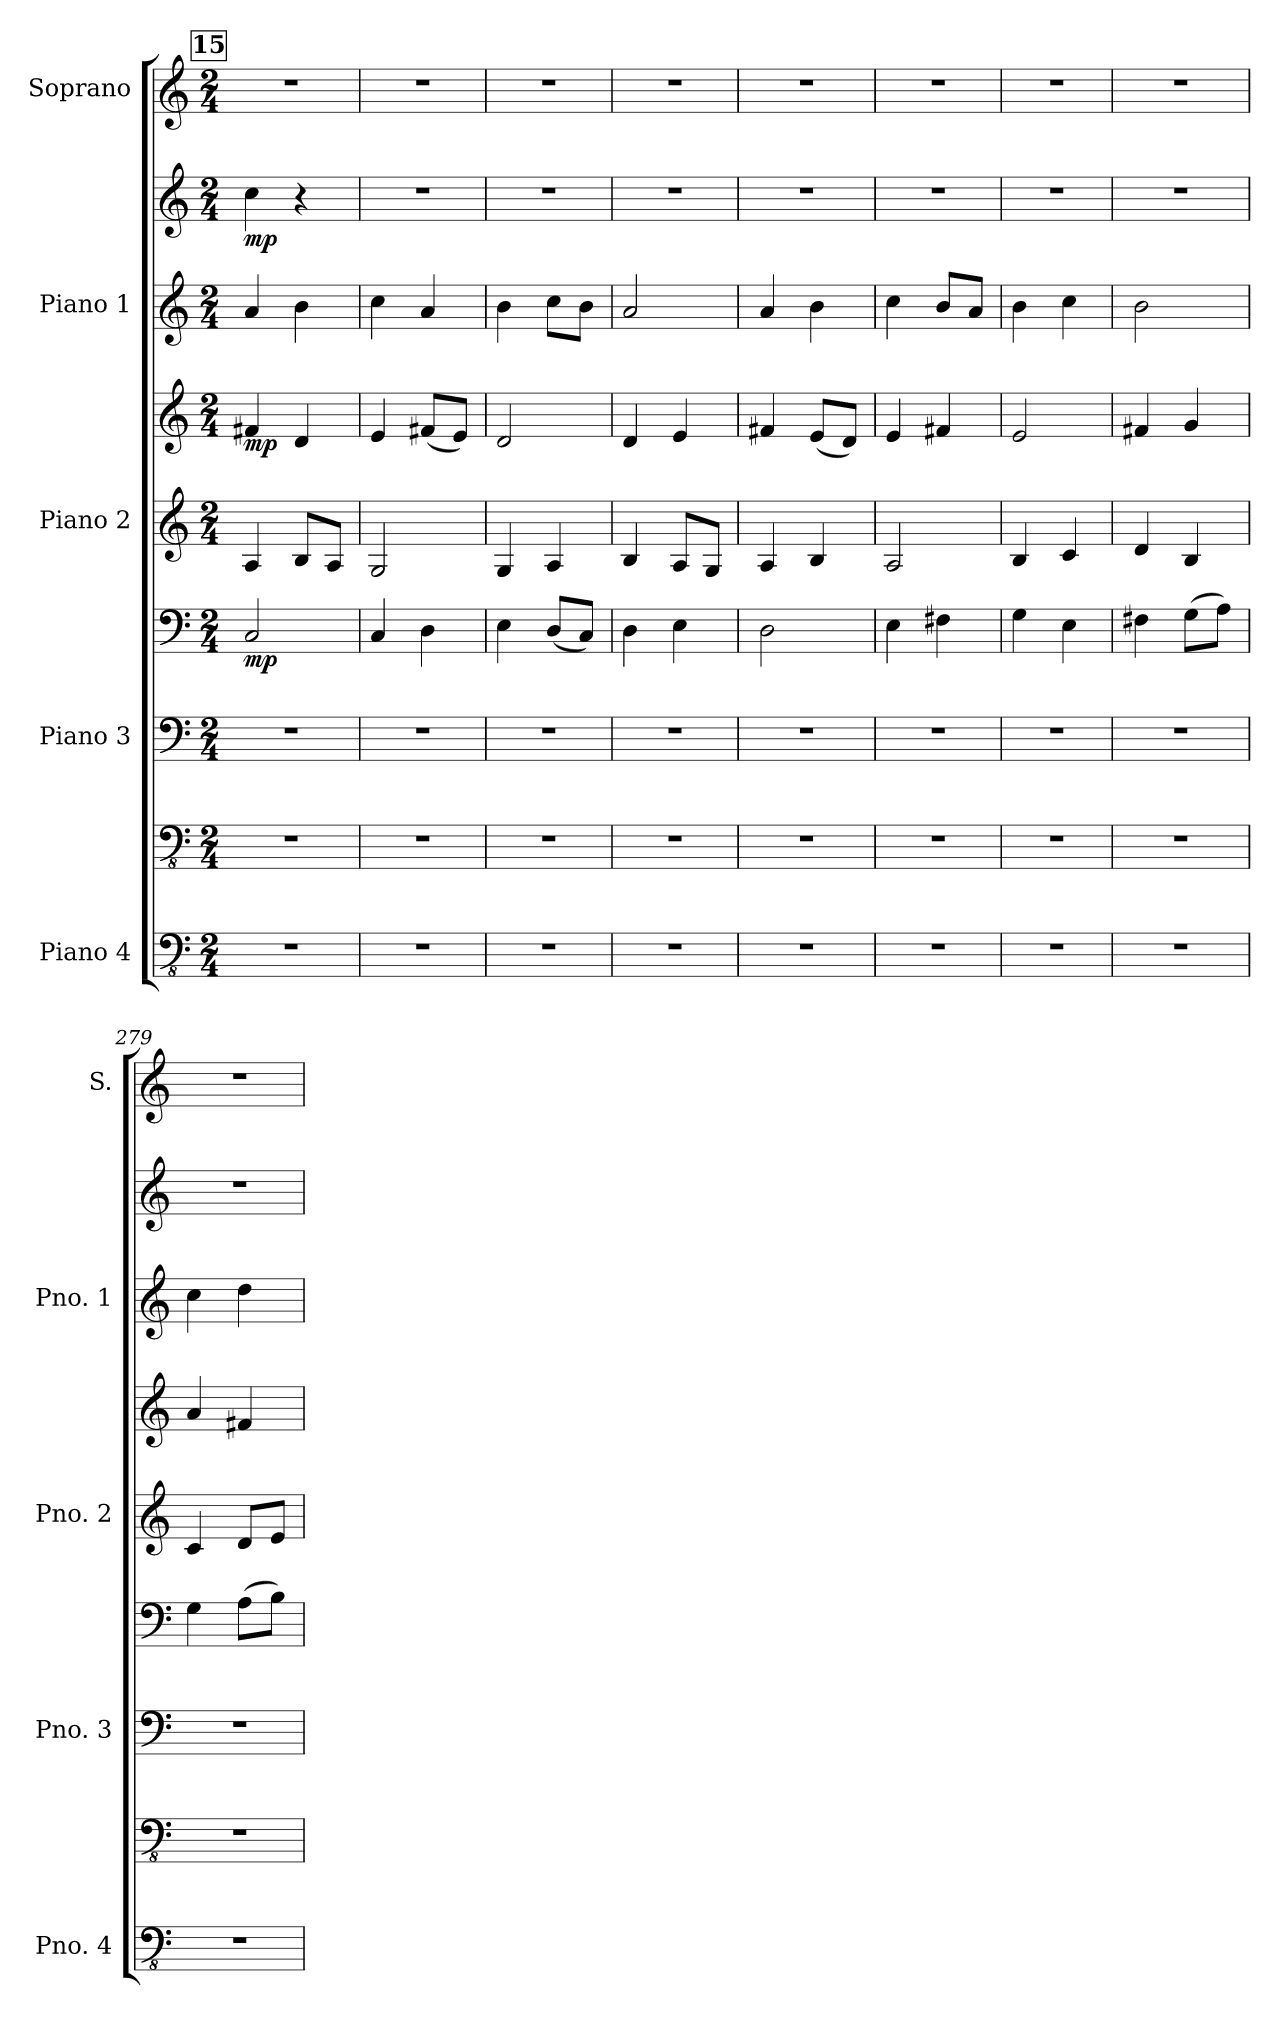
**kern	**kern	**kern	**kern	**dynam	**kern	**kern	**dynam	**kern	**kern	**dynam	**kern
*part5	*part5	*part4	*part4	*part4	*part3	*part3	*part3	*part2	*part2	*part2	*part1
*staff9	*staff8	*staff7	*staff6	*staff6/7	*staff5	*staff4	*staff4/5	*staff3	*staff2	*staff2/3	*staff1
*I"Piano 4	*	*I"Piano 3	*	*	*I"Piano 2	*	*	*I"Piano 1	*	*	*I"Soprano
*I'Pno. 4	*	*I'Pno. 3	*	*	*I'Pno. 2	*	*	*I'Pno. 1	*	*	*I'S.
*clefFv4	*clefFv4	*clefF4	*clefF4	*	*clefG2	*clefG2	*	*clefG2	*clefG2	*	*clefG2
*k[]	*k[]	*k[]	*k[]	*	*k[]	*k[]	*	*k[]	*k[]	*	*k[]
*M2/4	*M2/4	*M2/4	*M2/4	*	*M2/4	*M2/4	*	*M2/4	*M2/4	*	*M2/4
!!LO:REH:place=s1:a:B:fs=14:t=15
=271	=271	=271	=271	=271	=271	=271	=271	=271	=271	=271	=271
!	!	!	!	!LO:DY:b	!	!	!LO:DY:b	!	!	!LO:DY:b	!
2r	2r	2r	2C/	mp	4A/	4f#X/	mp	4a/	4cc\	mp	2r
.	.	.	.	.	8B/L	4d/	.	4b\	4r	.	.
.	.	.	.	.	8A/J	.	.	.	.	.	.
!!LO:PB:g=z
=272	=272	=272	=272	=272	=272	=272	=272	=272	=272	=272	=272
2r	2r	2r	4C/	.	2G/	4e/	.	4cc\	2r	.	2r
.	.	.	4D\	.	.	(<8f#X/L	.	4a/	.	.	.
.	.	.	.	.	.	8e/J)	.	.	.	.	.
=273	=273	=273	=273	=273	=273	=273	=273	=273	=273	=273	=273
2r	2r	2r	4E\	.	4G/	2d/	.	4b\	2r	.	2r
.	.	.	(<8D/L	.	4A/	.	.	8cc\L	.	.	.
.	.	.	8C/J)	.	.	.	.	8b\J	.	.	.
=274	=274	=274	=274	=274	=274	=274	=274	=274	=274	=274	=274
2r	2r	2r	4D\	.	4B/	4d/	.	2a/	2r	.	2r
.	.	.	4E\	.	8A/L	4e/	.	.	.	.	.
.	.	.	.	.	8G/J	.	.	.	.	.	.
=275	=275	=275	=275	=275	=275	=275	=275	=275	=275	=275	=275
2r	2r	2r	2D\	.	4A/	4f#X/	.	4a/	2r	.	2r
.	.	.	.	.	4B/	(<8e/L	.	4b\	.	.	.
.	.	.	.	.	.	8d/J)	.	.	.	.	.
=276	=276	=276	=276	=276	=276	=276	=276	=276	=276	=276	=276
2r	2r	2r	4E\	.	2A/	4e/	.	4cc\	2r	.	2r
.	.	.	4F#X\	.	.	4f#X/	.	8b/L	.	.	.
.	.	.	.	.	.	.	.	8a/J	.	.	.
=277	=277	=277	=277	=277	=277	=277	=277	=277	=277	=277	=277
2r	2r	2r	4G\	.	4B/	2e/	.	4b\	2r	.	2r
.	.	.	4E\	.	4c/	.	.	4cc\	.	.	.
=278	=278	=278	=278	=278	=278	=278	=278	=278	=278	=278	=278
2r	2r	2r	4F#X\	.	4d/	4f#X/	.	2b\	2r	.	2r
.	.	.	(>8G\L	.	4B/	4g/	.	.	.	.	.
.	.	.	8A\J)	.	.	.	.	.	.	.	.
=279	=279	=279	=279	=279	=279	=279	=279	=279	=279	=279	=279
2r	2r	2r	4G\	.	4c/	4a/	.	4cc\	2r	.	2r
.	.	.	(>8A\L	.	8d/L	4f#X/	.	4dd\	.	.	.
.	.	.	8B\J)	.	8e/J	.	.	.	.	.	.
=	=	=	=	=	=	=	=	=	=	=	=
*-	*-	*-	*-	*-	*-	*-	*-	*-	*-	*-	*-
